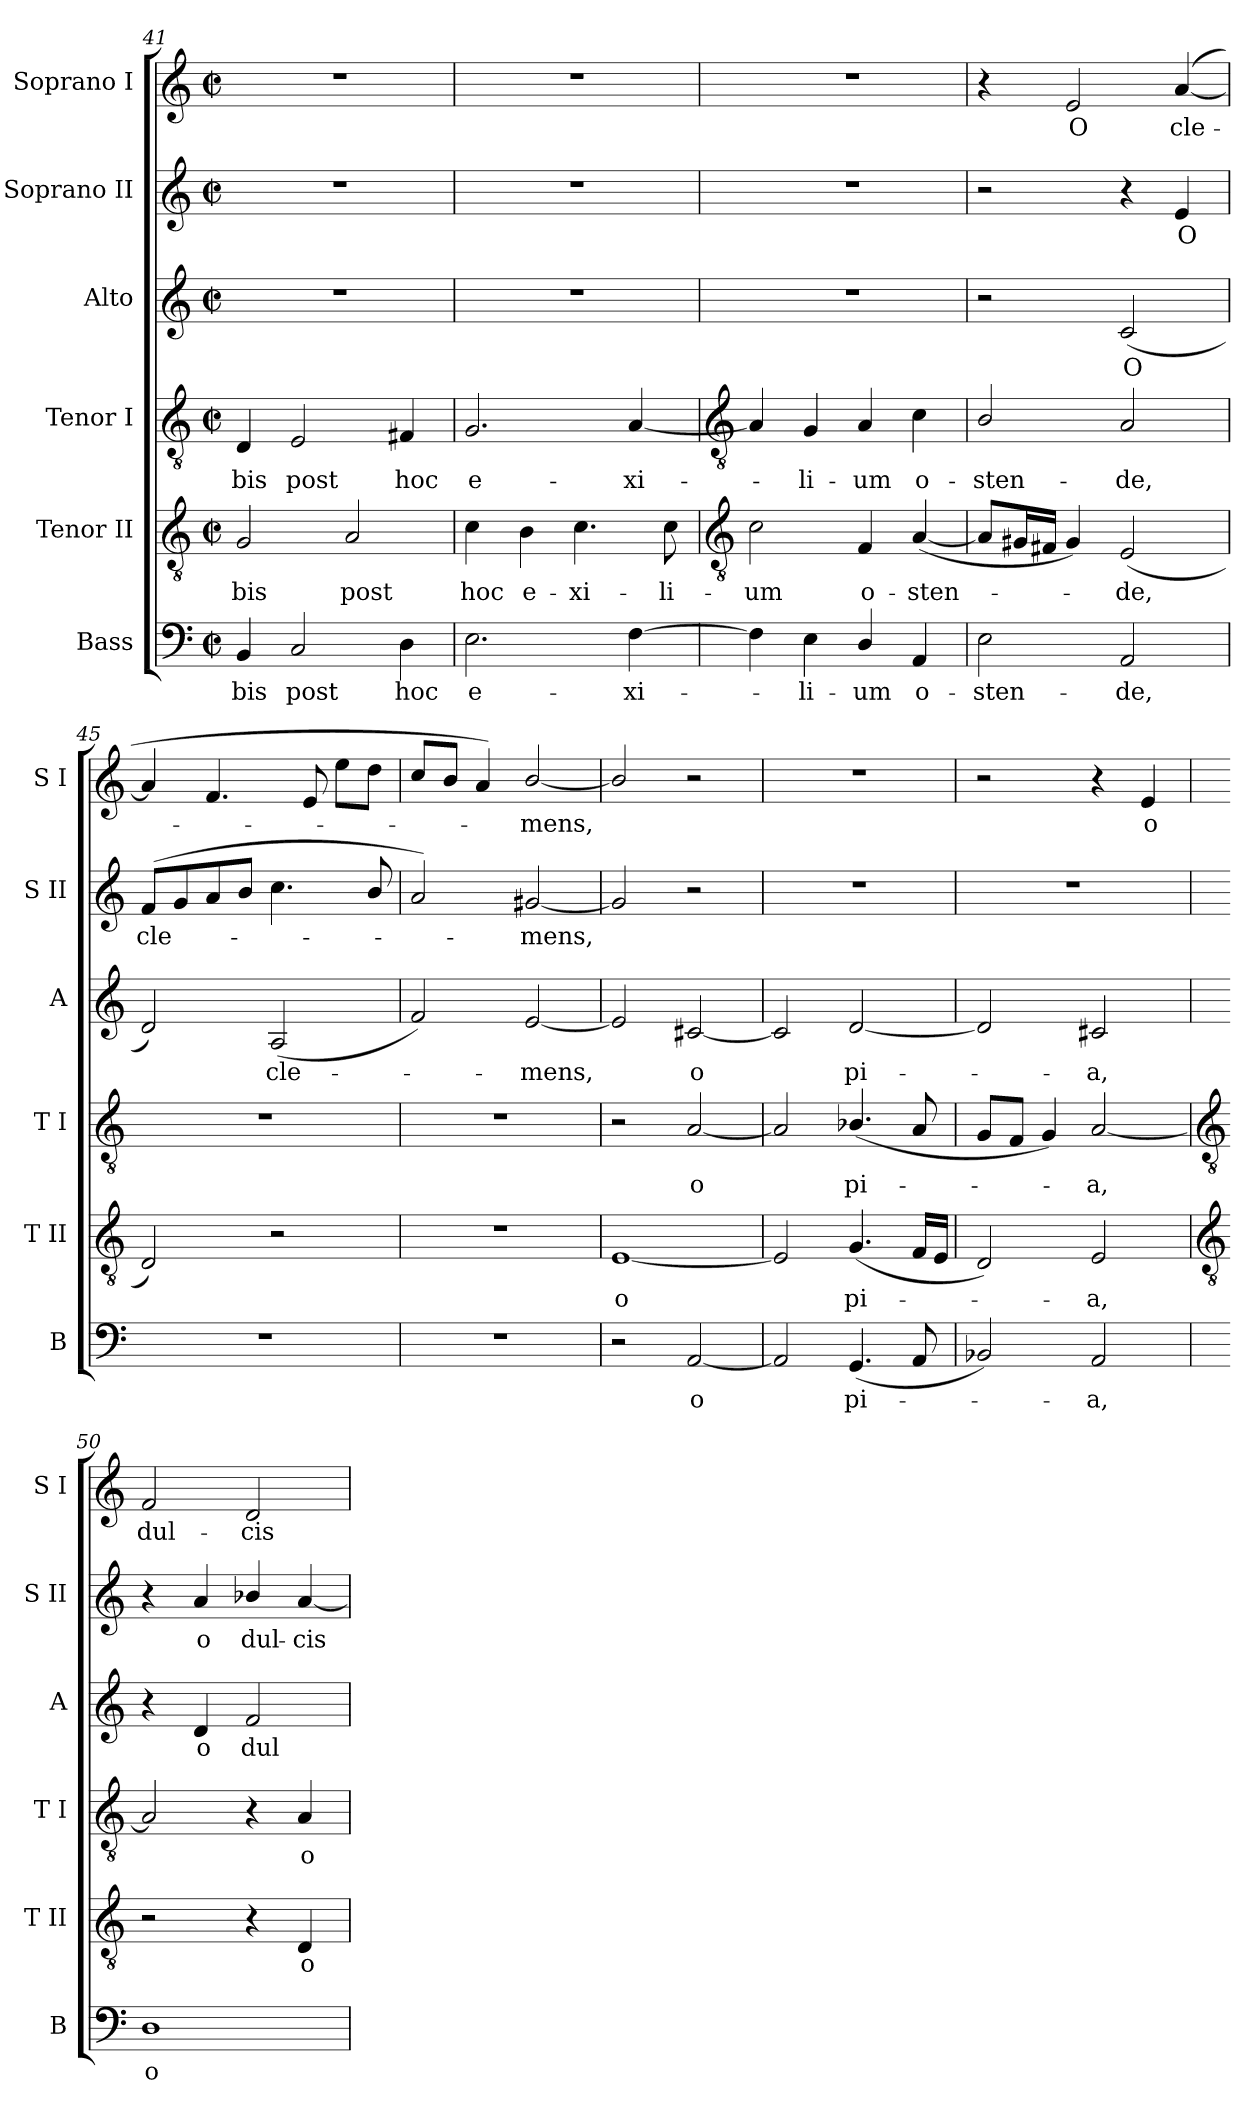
**kern	**text	**kern	**text	**kern	**text	**kern	**text	**kern	**text	**kern	**text
*part6	*part6	*part5	*part5	*part4	*part4	*part3	*part3	*part2	*part2	*part1	*part1
*staff6	*staff6	*staff5	*staff5	*staff4	*staff4	*staff3	*staff3	*staff2	*staff2	*staff1	*staff1
*I"Bass	*	*I"Tenor II	*	*I"Tenor I	*	*I"Alto	*	*I"Soprano II	*	*I"Soprano I	*
*I'B	*	*I'T II	*	*I'T I	*	*I'A	*	*I'S II	*	*I'S I	*
*clefF4	*	*clefGv2	*	*clefGv2	*	*clefG2	*	*clefG2	*	*clefG2	*
*k[]	*	*k[]	*	*k[]	*	*k[]	*	*k[]	*	*k[]	*
*C:	*	*C:	*	*C:	*	*C:	*	*C:	*	*C:	*
*M2/2	*	*M2/2	*	*M2/2	*	*M2/2	*	*M2/2	*	*M2/2	*
*met(c|)	*	*met(c|)	*	*met(c|)	*	*met(c|)	*	*met(c|)	*	*met(c|)	*
=41	=41	=41	=41	=41	=41	=41	=41	=41	=41	=41	=41
!	!LO:LY:b	!	!LO:LY:b	!	!LO:LY:b	!	!	!	!	!	!
4BB	-bis	2G	-bis	4D	-bis	1r	.	1r	.	1r	.
!	!LO:LY:b	!	!	!	!LO:LY:b	!	!	!	!	!	!
2C	post	.	.	2E	post	.	.	.	.	.	.
!	!	!	!LO:LY:b	!	!	!	!	!	!	!	!
.	.	2A	post	.	.	.	.	.	.	.	.
!	!LO:LY:b	!	!	!	!LO:LY:b	!	!	!	!	!	!
4D	hoc	.	.	4F#X	hoc	.	.	.	.	.	.
=42	=42	=42	=42	=42	=42	=42	=42	=42	=42	=42	=42
!	!LO:LY:b	!	!LO:LY:b	!	!LO:LY:b	!	!	!	!	!	!
2.E	e-	4c	hoc	2.G	e-	1r	.	1r	.	1r	.
!	!	!	!LO:LY:b	!	!	!	!	!	!	!	!
.	.	4B	e-	.	.	.	.	.	.	.	.
!	!	!	!LO:LY:b	!	!	!	!	!	!	!	!
.	.	4.c	-xi-	.	.	.	.	.	.	.	.
!	!LO:LY:b	!	!	!	!LO:LY:b	!	!	!	!	!	!
[4F	-xi-	.	.	[4A	-xi-	.	.	.	.	.	.
!	!	!	!LO:LY:b	!	!	!	!	!	!	!	!
.	.	8c	-li-	.	.	.	.	.	.	.	.
!!LO:LB:g=z
=43	=43	=43	=43	=43	=43	=43	=43	=43	=43	=43	=43
*	*	*clefGv2	*	*clefGv2	*	*	*	*	*	*	*
!	!	!	!LO:LY:b	!	!	!	!	!	!	!	!
4F]	.	2c	-um	4A]	.	1r	.	1r	.	1r	.
!	!LO:LY:b	!	!	!	!LO:LY:b	!	!	!	!	!	!
4E	li-	.	.	4G	li-	.	.	.	.	.	.
!	!LO:LY:b	!	!LO:LY:b	!	!LO:LY:b	!	!	!	!	!	!
4D/	-um	4F	o-	4A	-um	.	.	.	.	.	.
!	!LO:LY:b	!	!LO:LY:b	!	!LO:LY:b	!	!	!	!	!	!
4AA	o-	(<[4A	-sten-	4c	o-	.	.	.	.	.	.
=44	=44	=44	=44	=44	=44	=44	=44	=44	=44	=44	=44
!	!LO:LY:b	!	!	!	!LO:LY:b	!	!	!	!	!	!
2E	-sten-	8AL]	.	2B/	-sten-	2r	.	2r	.	4r	.
.	.	16G#XL	.	.	.	.	.	.	.	.	.
.	.	16F#XJJ	.	.	.	.	.	.	.	.	.
!	!	!	!	!	!	!	!	!	!	!	!LO:LY:b
.	.	4G#)	.	.	.	.	.	.	.	2e	O
!	!LO:LY:b	!	!LO:LY:b	!	!LO:LY:b	!	!LO:LY:b	!	!	!	!
2AA	-de,	(<2E	de,	2A	-de,	(<2c	O	4r	.	.	.
!	!	!	!	!	!	!	!	!	!LO:LY:b	!	!LO:LY:b
.	.	.	.	.	.	.	.	4e	O	(<[4a	cle-
=45	=45	=45	=45	=45	=45	=45	=45	=45	=45	=45	=45
!	!	!	!	!	!	!	!	!	!LO:LY:b	!	!
1r	.	2D)	.	1r	.	2d)	.	(<8fL	cle-	4a]	.
.	.	.	.	.	.	.	.	8g	.	.	.
.	.	.	.	.	.	.	.	8a	.	4.f	.
.	.	.	.	.	.	.	.	8bJ	.	.	.
!	!	!	!	!	!	!	!LO:LY:b	!	!	!	!
.	.	2r	.	.	.	(<2A	cle-	4.cc	.	.	.
.	.	.	.	.	.	.	.	.	.	8e	.
.	.	.	.	.	.	.	.	.	.	8eeL	.
.	.	.	.	.	.	.	.	8b/	.	8ddJ	.
=46	=46	=46	=46	=46	=46	=46	=46	=46	=46	=46	=46
1r	.	1r	.	1r	.	2f)	.	2a)	.	8cc/L	.
.	.	.	.	.	.	.	.	.	.	8b/J	.
.	.	.	.	.	.	.	.	.	.	4a)	.
!	!	!	!	!	!	!	!LO:LY:b	!	!LO:LY:b	!	!LO:LY:b
.	.	.	.	.	.	[2e	mens,	[2g#X	mens,	[2b/	mens,
=47	=47	=47	=47	=47	=47	=47	=47	=47	=47	=47	=47
!	!	!	!LO:LY:b	!	!	!	!	!	!	!	!
2r	.	[1E	o	2r	.	2e]	.	2g#]	.	2b/]	.
!	!LO:LY:b	!	!	!	!LO:LY:b	!	!LO:LY:b	!	!	!	!
[2AA	o	.	.	[2A	o	[2c#X	o	2r	.	2r	.
=48	=48	=48	=48	=48	=48	=48	=48	=48	=48	=48	=48
2AA]	.	2E]	.	2A]	.	2c#]	.	1r	.	1r	.
!	!LO:LY:b	!	!LO:LY:b	!	!LO:LY:b	!	!LO:LY:b	!	!	!	!
(<4.GG	pi-	(<4.G	pi-	(<4.B-X/	pi-	[2d	pi-	.	.	.	.
8AA	.	16FLL	.	8A	.	.	.	.	.	.	.
.	.	16EJJ	.	.	.	.	.	.	.	.	.
=49	=49	=49	=49	=49	=49	=49	=49	=49	=49	=49	=49
2BB-X)	.	2D)	.	8GL	.	2d]	.	1r	.	2r	.
.	.	.	.	8FJ	.	.	.	.	.	.	.
.	.	.	.	4G)	.	.	.	.	.	.	.
!	!LO:LY:b	!	!LO:LY:b	!	!LO:LY:b	!	!LO:LY:b	!	!	!	!
2AA	a,	2E	a,	[2A	a,	2c#X	a,	.	.	4r	.
!	!	!	!	!	!	!	!	!	!	!	!LO:LY:b
.	.	.	.	.	.	.	.	.	.	4e	o
!!LO:LB:g=z
=50	=50	=50	=50	=50	=50	=50	=50	=50	=50	=50	=50
*	*	*clefGv2	*	*clefGv2	*	*	*	*	*	*	*
!	!LO:LY:b	!	!	!	!	!	!	!	!	!	!LO:LY:b
1D	o	2r	.	2A]	.	4r	.	4r	.	2f	dul-
!	!	!	!	!	!	!	!LO:LY:b	!	!LO:LY:b	!	!
.	.	.	.	.	.	4d	o	4a	o	.	.
!	!	!	!	!	!	!	!LO:LY:b	!	!LO:LY:b	!	!LO:LY:b
.	.	4r	.	4r	.	2f	dul-	4b-X/	dul-	2d	-cis
!	!	!	!LO:LY:b	!	!LO:LY:b	!	!	!	!LO:LY:b	!	!
.	.	4D	o	4A	o	.	.	[4a	-cis	.	.
=	=	=	=	=	=	=	=	=	=	=	=
*-	*-	*-	*-	*-	*-	*-	*-	*-	*-	*-	*-
